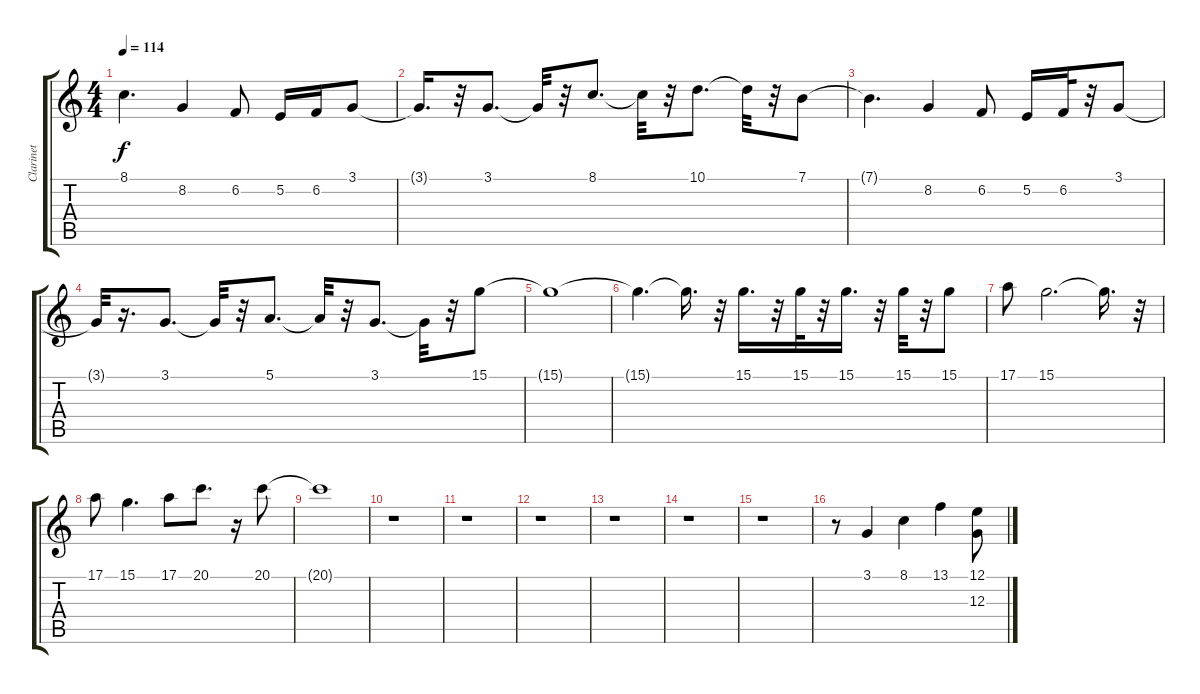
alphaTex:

\track ("Clarinet" "Clarinet") {instrument clarinet}
\staff {score tabs}
\tuning (E4 B3 G3 D3 A2 E2) {hide}
\ts (4 4)
\tempo 114
\clef g2
\ks c
8.1.4{d dy f} 8.2.4 6.2.8 5.2.16 6.2.16 3.1.8 |
3.1{t}.16{d} r.32 3.1.8{d} 3.1{t}.32 r.32 8.1.8{d} 8.1{t}.32 r.32 10.1.8{d} 10.1{t}.32 r.32 7.1.8 |
7.1{t}.4{d} 8.2.4 6.2.8 5.2.16 6.2.32 r.32 3.1.8 |
3.1{t}.32 r.16{d} 3.1.8{d} 3.1{t}.32 r.32 5.1.8{d} 5.1{t}.32 r.32 3.1.8{d} 3.1{t}.32 r.32 15.1.8 |
15.1{t}.1 |
15.1{t}.4{d} 15.1{t}.16{d} r.32 15.1.16{d} r.32 15.1.32 r.32 15.1.16{d} r.32 15.1.32 r.32 15.1.8 |
17.1.8 15.1.2{d} 15.1{t}.16{d} r.32 |
17.1.8 15.1.4{d} 17.1.8 20.1.8{d} r.16 20.1.8 |
20.1{t}.1 |
r.1 |
r.1 |
r.1 |
r.1 |
r.1 |
r.1 |
r.8 3.1.4 8.1.4 13.1.4 (12.1 12.3).8
